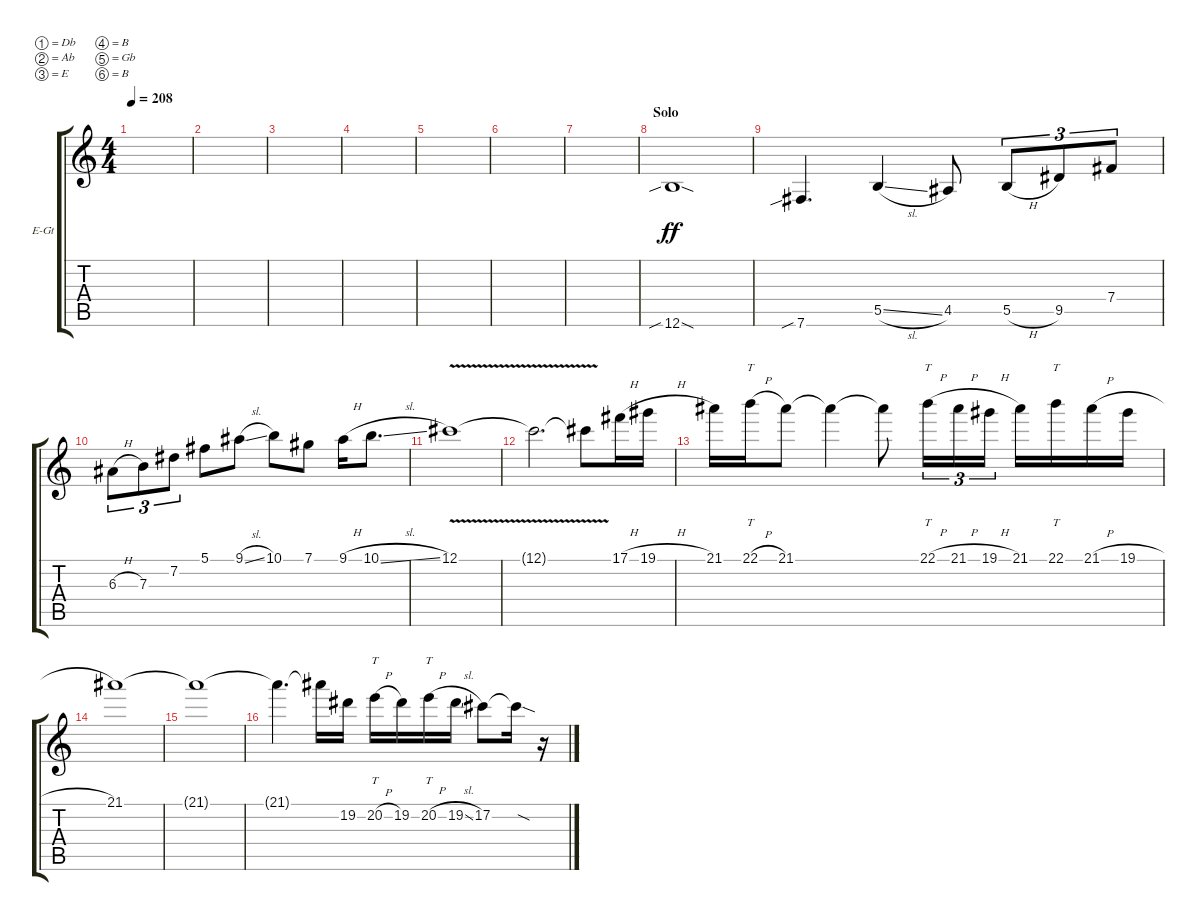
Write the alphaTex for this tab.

\bracketExtendMode groupsimilarinstruments
\firstSystemTrackNameOrientation horizontal
\otherSystemsTrackNameOrientation horizontal
\track ("Lead Guitar 1" "E-Gt") {instrument overdrivenguitar}
\staff {score tabs}
\tuning (Db4 Ab3 E3 B2 Gb2 B1)
\ts (4 4)
\tempo 208
\clef g2
\ks c
|
|
|
|
|
|
|
\section ("" "Solo")
12.6{sib sod}.1{dy ff} |
7.6{sib}.4{d} 5.5{sl}.4 4.5.8 5.5{h}.8{tu (3 2)} 9.5.8{tu (3 2)} 7.4.8{tu (3 2)} |
6.3{h}.8{tu (3 2)} 7.3.8{tu (3 2)} 7.2.8{tu (3 2)} 5.1.8 9.1{sl}.8 10.1.8 7.1.8 9.1{h}.16 10.1{sl}.8{d} |
12.1{v}.1 |
12.1{v t}.2{d} 12.1{t}.8 17.1{h}.16 19.1{h}.16 |
21.1.16 22.1{h}.16{tt} 21.1.8 21.1{t}.4 21.1{t}.8 22.1{h}.16{tt tu (3 2)} 21.1{h}.16{tu (3 2)} 19.1{h}.16{tu (3 2)} 21.1.16 22.1.16{tt} 21.1{h}.16 19.1{h}.16 |
21.1.1 |
21.1{t}.1 |
21.1{t}.4{d} 21.1{t}.16 19.2.16 20.2{h}.16{tt} 19.2.16 20.2{h}.16{tt} 19.2{sl}.16 17.2.8 17.2{sod t}.16 r.16
